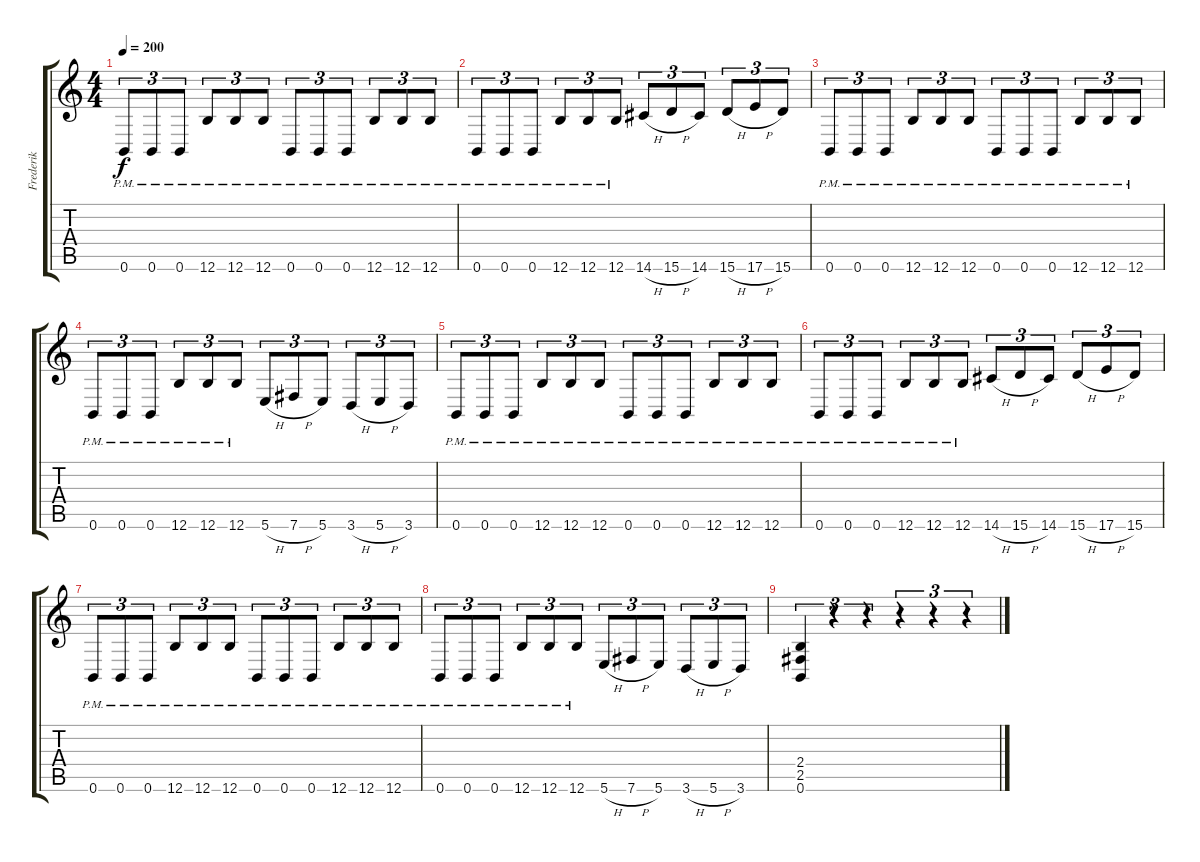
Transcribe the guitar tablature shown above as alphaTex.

\track ("Frederik" "Frederik") {instrument distortionguitar}
\staff {score tabs}
\tuning (B3 Gb3 D3 A2 E2 B1) {hide}
\ts (4 4)
\tempo 200
\clef g2
\ks c
0.6{pm}.8{tu (3 2) dy f} 0.6{pm}.8{tu (3 2)} 0.6{pm}.8{tu (3 2)} 12.6{pm}.8{tu (3 2)} 12.6{pm}.8{tu (3 2)} 12.6{pm}.8{tu (3 2)} 0.6{pm}.8{tu (3 2)} 0.6{pm}.8{tu (3 2)} 0.6{pm}.8{tu (3 2)} 12.6{pm}.8{tu (3 2)} 12.6{pm}.8{tu (3 2)} 12.6{pm}.8{tu (3 2)} |
0.6{pm}.8{tu (3 2)} 0.6{pm}.8{tu (3 2)} 0.6{pm}.8{tu (3 2)} 12.6{pm}.8{tu (3 2)} 12.6{pm}.8{tu (3 2)} 12.6{pm}.8{tu (3 2)} 14.6{h}.8{tu (3 2)} 15.6{h}.8{tu (3 2)} 14.6.8{tu (3 2)} 15.6{h}.8{tu (3 2)} 17.6{h}.8{tu (3 2)} 15.6.8{tu (3 2)} |
0.6{pm}.8{tu (3 2)} 0.6{pm}.8{tu (3 2)} 0.6{pm}.8{tu (3 2)} 12.6{pm}.8{tu (3 2)} 12.6{pm}.8{tu (3 2)} 12.6{pm}.8{tu (3 2)} 0.6{pm}.8{tu (3 2)} 0.6{pm}.8{tu (3 2)} 0.6{pm}.8{tu (3 2)} 12.6{pm}.8{tu (3 2)} 12.6{pm}.8{tu (3 2)} 12.6{pm}.8{tu (3 2)} |
0.6{pm}.8{tu (3 2)} 0.6{pm}.8{tu (3 2)} 0.6{pm}.8{tu (3 2)} 12.6{pm}.8{tu (3 2)} 12.6{pm}.8{tu (3 2)} 12.6{pm}.8{tu (3 2)} 5.6{h}.8{tu (3 2)} 7.6{h}.8{tu (3 2)} 5.6.8{tu (3 2)} 3.6{h}.8{tu (3 2)} 5.6{h}.8{tu (3 2)} 3.6.8{tu (3 2)} |
0.6{pm}.8{tu (3 2)} 0.6{pm}.8{tu (3 2)} 0.6{pm}.8{tu (3 2)} 12.6{pm}.8{tu (3 2)} 12.6{pm}.8{tu (3 2)} 12.6{pm}.8{tu (3 2)} 0.6{pm}.8{tu (3 2)} 0.6{pm}.8{tu (3 2)} 0.6{pm}.8{tu (3 2)} 12.6{pm}.8{tu (3 2)} 12.6{pm}.8{tu (3 2)} 12.6{pm}.8{tu (3 2)} |
0.6{pm}.8{tu (3 2)} 0.6{pm}.8{tu (3 2)} 0.6{pm}.8{tu (3 2)} 12.6{pm}.8{tu (3 2)} 12.6{pm}.8{tu (3 2)} 12.6{pm}.8{tu (3 2)} 14.6{h}.8{tu (3 2)} 15.6{h}.8{tu (3 2)} 14.6.8{tu (3 2)} 15.6{h}.8{tu (3 2)} 17.6{h}.8{tu (3 2)} 15.6.8{tu (3 2)} |
0.6{pm}.8{tu (3 2)} 0.6{pm}.8{tu (3 2)} 0.6{pm}.8{tu (3 2)} 12.6{pm}.8{tu (3 2)} 12.6{pm}.8{tu (3 2)} 12.6{pm}.8{tu (3 2)} 0.6{pm}.8{tu (3 2)} 0.6{pm}.8{tu (3 2)} 0.6{pm}.8{tu (3 2)} 12.6{pm}.8{tu (3 2)} 12.6{pm}.8{tu (3 2)} 12.6{pm}.8{tu (3 2)} |
0.6{pm}.8{tu (3 2)} 0.6{pm}.8{tu (3 2)} 0.6{pm}.8{tu (3 2)} 12.6{pm}.8{tu (3 2)} 12.6{pm}.8{tu (3 2)} 12.6{pm}.8{tu (3 2)} 5.6{h}.8{tu (3 2)} 7.6{h}.8{tu (3 2)} 5.6.8{tu (3 2)} 3.6{h}.8{tu (3 2)} 5.6{h}.8{tu (3 2)} 3.6.8{tu (3 2)} |
(2.4 2.5 0.6).4{tu (3 2)} r.4{tu (3 2)} r.4{tu (3 2)} r.4{tu (3 2)} r.4{tu (3 2)} r.4{tu (3 2)}
